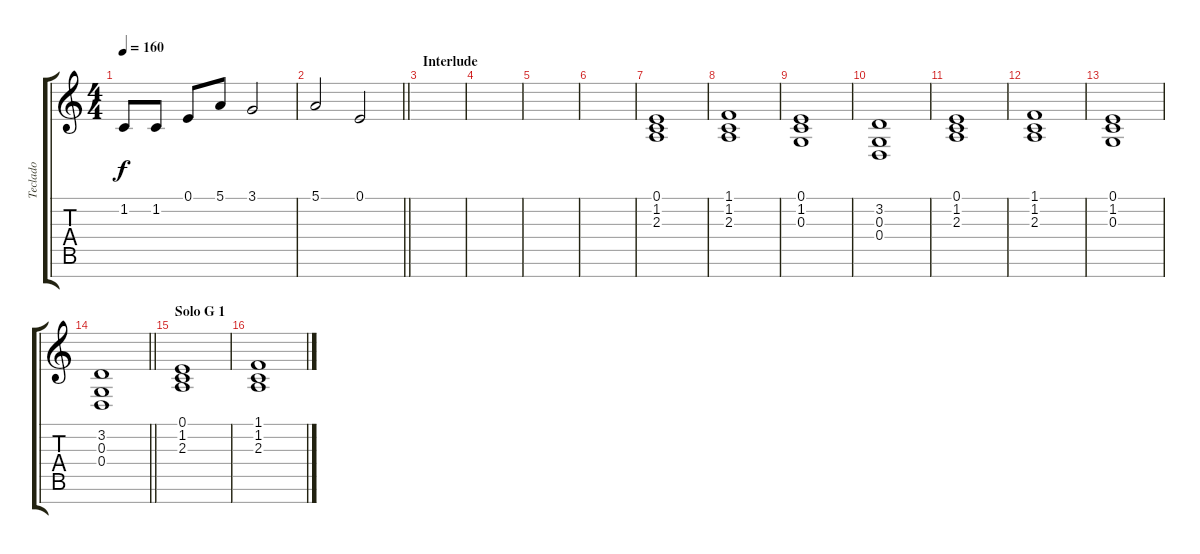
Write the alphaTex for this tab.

\track ("Teclado" "Teclado") {instrument stringensemble1}
\staff {score tabs}
\tuning (E4 B3 G3 D3 A2 E2 B1) {hide}
\ts (4 4)
\tempo 160
\clef g2
\ks c
1.2.8{dy f} 1.2.8 0.1.8 5.1.8 3.1.2 |
\barLineRight lightlight
5.1.2 0.1.2 |
\section ("" "Interlude")
|
|
|
|
(0.1 1.2 2.3).1 |
(1.1 1.2 2.3).1 |
(0.1 1.2 0.3).1 |
(3.2 0.3 0.4).1 |
(0.1 1.2 2.3).1 |
(1.1 1.2 2.3).1 |
(0.1 1.2 0.3).1 |
\barLineRight lightlight
(3.2 0.3 0.4).1 |
\section ("" "Solo G 1")
(0.1 1.2 2.3).1 |
(1.1 1.2 2.3).1
